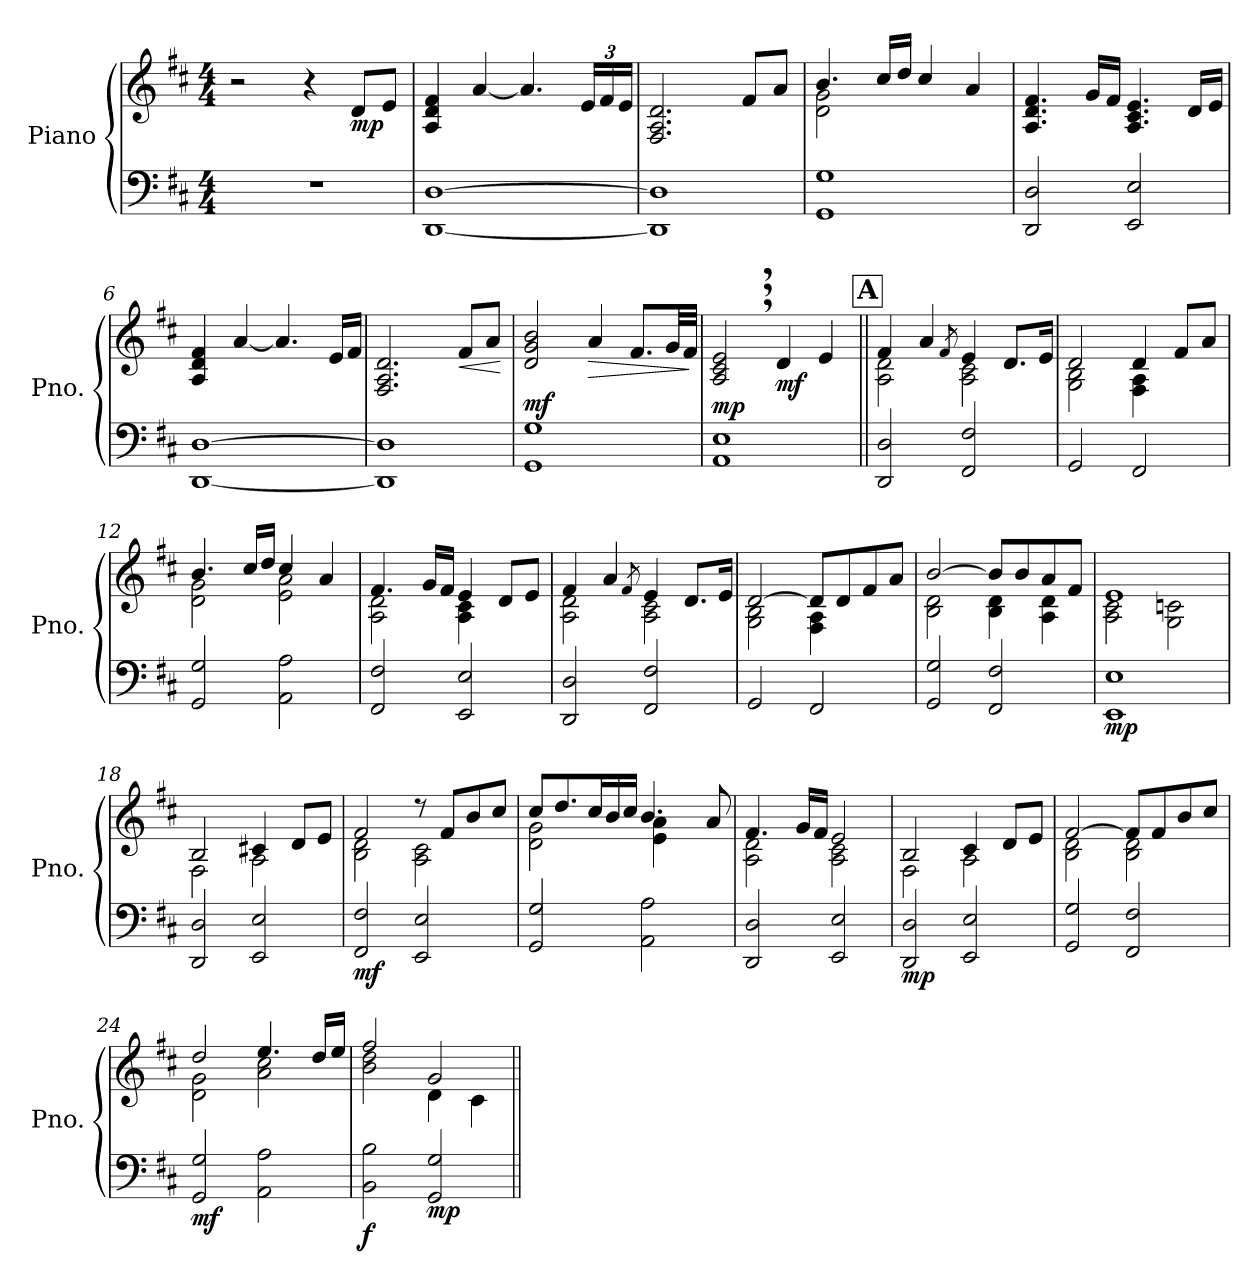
**kern	**kern	**dynam
*part1	*part1	*part1
*staff2	*staff1	*staff1/2
*I"Piano	*	*
*I'Pno.	*	*
*clefF4	*clefG2	*
*k[f#c#]	*k[f#c#]	*
*M4/4	*M4/4	*
*MM88	*MM88	*
=1	=1	=1
1r	2r	.
.	4r	.
!	!	!LO:DY:b
.	8d/L	mp
.	8e/J	.
=2	=2	=2
[1DD [1D	4A/ 4d/ 4f#/	.
.	[4a/	.
.	4.a/]	.
*	*Xbrackettup	*
.	24e/LL	.
.	24f#/	.
.	24e/JJ	.
=3	=3	=3
1DD] 1D]	2.F#/ 2.A/ 2.d/	.
.	8f#/L	.
.	8a/J	.
!!LO:LB:g=z
=4	=4	=4
*	*^	*
1GG 1G	4.b/	2d\ 2g\	.
.	16cc#/LL	.	.
.	16dd/JJ	.	.
.	4cc#/	2ryy	.
.	4a/	.	.
*	*v	*v	*
=5	=5	=5
2DD/ 2D/	4.A/ 4.d/ 4.f#/	.
.	16g/LL	.
.	16f#/JJ	.
2EE/ 2E/	4.A/ 4.c#/ 4.e/	.
.	16d/LL	.
.	16e/JJ	.
=6	=6	=6
[1DD [1D	4A/ 4d/ 4f#/	.
.	[4a/	.
.	4.a/]	.
.	16e/LL	.
.	16f#/JJ	.
!!LO:LB:g=z
=7	=7	=7
1DD] 1D]	2.F#/ 2.A/ 2.d/	.
!	!	!LO:HP:b
.	8f#/L	<
.	8a/J	.
.	.	[
=8	=8	=8
!	!	!LO:DY:a=2
1GG 1G	2d/ 2g/ 2b/	mf
!	!	!LO:HP:b
.	4a/	>
.	8.f#/L	.
.	32g/LL	.
.	32f#/JJJ	.
.	.	]
=9	=9	=9
!	!	!LO:DY:a=2
1AA 1E	2A/, 2c#/, 2e/,	mp
*	*MM94	*
!	!	!LO:DY:b
.	4d/	mf
.	4e/	.
!!LO:LB:g=z
!!LO:REH:place=s1:a:B:t=A
=10||	=10||	=10||
*	*^	*
2DD/ 2D/	4f#/	2A\ 2d\	.
.	4a/	.	.
.	8qf#/	.	.
2FF#/ 2F#/	4e/	2A\ 2c#\	.
.	8.d/L	.	.
.	16e/Jk	.	.
=11	=11	=11	=11
2GG/	2d/	2G\ 2B\	.
2FF#/	4d/	4F#\ 4A\	.
.	8f#/L	4ryy	.
.	8a/J	.	.
=12	=12	=12	=12
2GG/ 2G/	4.b/	2d\ 2g\	.
.	16cc#/LL	.	.
.	16dd/JJ	.	.
2AA\ 2A\	4cc#/	2e\ 2a\	.
.	4a/	.	.
!!LO:LB:g=z	!!
=13	=13	=13	=13
2FF#/ 2F#/	4.f#/	2A\ 2d\	.
.	16g/LL	.	.
.	16f#/JJ	.	.
2EE/ 2E/	4e/	4A\ 4c#\	.
.	8d/L	4ryy	.
.	8e/J	.	.
=14	=14	=14	=14
2DD/ 2D/	4f#/	2A\ 2d\	.
.	4a/	.	.
.	8qf#/	.	.
2FF#/ 2F#/	4e/	2A\ 2c#\	.
.	8.d/L	.	.
.	16e/Jk	.	.
=15	=15	=15	=15
2GG/	[2d/	2G\ 2B\	.
2FF#/	8d/L]	4F#\ 4A\	.
.	8d/	.	.
.	8f#/	4ryy	.
.	8a/J	.	.
!!LO:PB:g=z	!!
=16	=16	=16	=16
2GG/ 2G/	[2b/	2B\ 2d\	.
2FF#/ 2F#/	8b/L]	4B\ 4d\	.
.	8b/	.	.
.	8a/	4A\ 4d\	.
.	8f#/J	.	.
=17	=17	=17	=17
!	!	!	!LO:DY:b=2
1EE 1E	1e	2A\ 2c#\	mp
.	.	2G\ 2cn\	.
=18	=18	=18	=18
2DD/ 2D/	2B/	2F#\	.
2EE/ 2E/	4c#X/	2A\	.
.	8d/L	.	.
.	8e/J	.	.
=19	=19	=19	=19
!	!	!	!LO:DY:b=2
2FF#/ 2F#/	2f#/	2B\ 2d\	mf
2EE/ 2E/	8r	2A\ 2c#\	.
.	8f#/L	.	.
.	8b/	.	.
.	8cc#/J	.	.
!!LO:LB:g=z	!!
=20	=20	=20	=20
2GG/ 2G/	8cc#/L	2d\ 2g\	.
.	8.dd/	.	.
.	16cc#/L	.	.
.	16b/	.	.
.	16cc#/JJ	.	.
2AA\ 2A\	4.b/	4e\ 4a\	.
.	.	4ryy	.
.	8a/	.	.
=21	=21	=21	=21
2DD/ 2D/	4.f#/	2A\ 2d\	.
.	16g/LL	.	.
.	16f#/JJ	.	.
2EE/ 2E/	2e/	2A\ 2c#\	.
=22	=22	=22	=22
!	!	!	!LO:DY:b=2
2DD/ 2D/	2B/	2F#\	mp
2EE/ 2E/	4c#/	2A\	.
.	8d/L	.	.
.	8e/J	.	.
!!LO:LB:g=z	!!
=23	=23	=23	=23
2GG/ 2G/	[2f#/	2B\ 2d\	.
2FF#/ 2F#/	8f#/L]	2B\ 2d\	.
.	8f#/	.	.
.	8b/	.	.
.	8cc#/J	.	.
=24	=24	=24	=24
!	!	!	!LO:DY:b=2
2GG/ 2G/	2dd/	2d\ 2g\	mf
2AA\ 2A\	4.ee/	2a\ 2cc#\	.
.	16dd/LL	.	.
.	16ee/JJ	.	.
=25	=25	=25	=25
!	!	!	!LO:DY:b=2
2BB\ 2B\	2ff#/	2b\ 2dd\	f
!	!	!	!LO:DY:b=2
2GG/ 2G/	2g/	4d\	mp
.	.	4c#\	.
*	*v	*v	*
=||	=||	=||
*-	*-	*-
